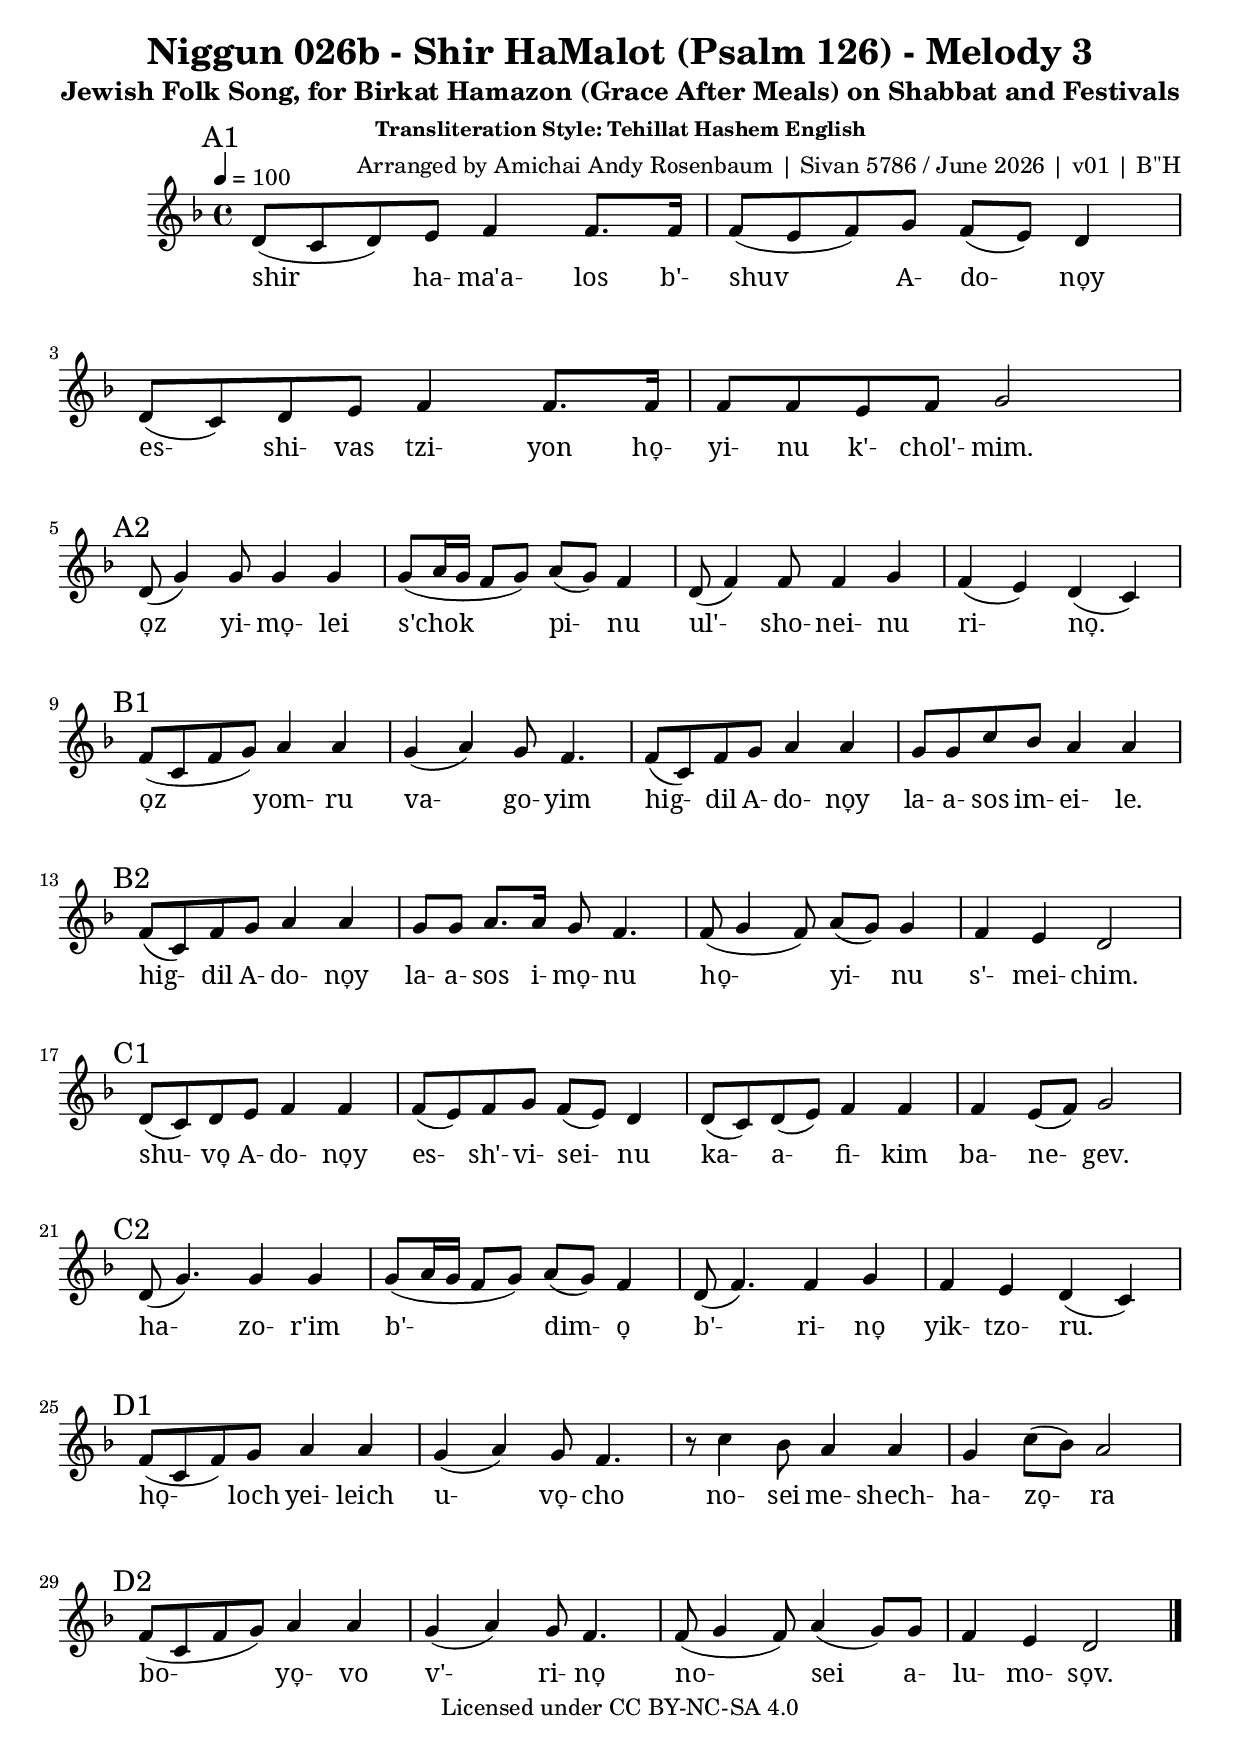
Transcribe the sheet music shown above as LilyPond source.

\version "2.24.4"



\header {
  title = "Niggun 026b - Shir HaMalot (Psalm 126) - Melody 3"
  subtitle = "Jewish Folk Song, for Birkat Hamazon (Grace After Meals) on Shabbat and Festivals"
  subsubtitle = "Transliteration Style: Tehillat Hashem English"
%   subsubtitle = "Transliteration Style: Modern Israeli"
  % subsubtitle = "Transliteration Style: ArtScroll Ashkenazi"
  arranger = "Arranged by Amichai Andy Rosenbaum | Sivan 5786 / June 2026 | v01 | B''H"
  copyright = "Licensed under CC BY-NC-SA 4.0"
}

upperA = \relative c' {
  \mark \markup { "A1" }
  % shir ha- ma'a- los b'- shuv A- do- no̞y
  % es- shi- vas tzi- yon ho̞- yi- nu k'- chol'- mim.
  | d8( c d) e f4 f8. f16
  | f8( e f) g f( e) d4
  | d8( c) d e f4 f8. f16
  | f8 f e f g2
  \break
  \mark \markup { "A2" }
  % o̞z yi- mo̞- lei s'chok pi- nu
  % ul'- sho- nei- nu ri- no̞.
  | d8( g4) g8 g4 g
  | g8( a16 g f8 g) a( g) f4
  | d8( f4) f8 f4 g
  | f4( e) d4( c)
}

upperB = \relative c' {
  \break
  \mark \markup { "B1" }
  % o̞z yom- ru va- go- yim
  % hig- dil A- do- no̞y la- a- sos im- ei- le.
  | f8( c f g) a4 a
  | g4( a) g8 f4. 
  | f8( c) f g a4 a
  | g8 g c bes a4 a
  \break
  \mark \markup { "B2" }
  % hig- dil A- do- no̞y la- a- sos i- mo̞- nu
  % ho̞- yi- nu s'- mei- chim.
  | f8( c) f g a4 a
  | g8 g a8. a16 g8 f4.
  | f8( g4 f8) a8( g) g4
  | f4 e d2
}

upperC = \relative c' {
  \break
  \mark \markup { "C1" }
  %   shu- vo̞ A- do- no̞y es- sh'- vi- sei- nu
  %   ka- a- fi- kim ba- ne- gev.
  | d8( c) d e f4 f4
  | f8( e) f g f( e) d4
  | d8( c) d( e) f4 f4
  | f4 e8( f) g2
  \break
  \mark \markup { "C2" }
  %   ha- zo- r'im b'- dim- o̞
  %   b'- ri- no̞ yik- tzo- ru.
  | d8( g4.) g4 g
  | g8( a16 g f8 g) a( g) f4
  | d8( f4.) f4 g
  | f4 e d4( c)
}

upperD = \relative c' {
  \break
  \mark \markup { "D1" }
  %   ho̞- loch yei- leich u- vo̞- cho
  %   no- sei me- shech- ha- zo̞- ra
  | f8( c f) g a4 a
  | g4( a) g8 f4. 
  | r8 c'4 bes8 a4 a
  | g4 c8( bes) a2
  \break
  \mark \markup { "D2" }
  %   bo- yo̞- vo v'- ri- no̞
  %   no- sei a- lu- mo- so̞v.
  | f8( c f g) a4 a
  | g4( a) g8 f4.
  | f8( g4 f8) a4( g8) g8
  | f4 e d2
}


% ======== %
% Sections %
% ======== %

sectionUpperA = {
  \upperA
  \upperB
  \upperC
  \upperD
  \fine
}

% ===== %
% Parts %
% ===== %

myTempo = \tempo 4 = 100

upper = {
  \clef treble
  \key d \minor
  \time 4/4
  \myTempo

  \sectionUpperA
}

upperMidi = \upper

% ==== %
% Text %
% ==== %



textA = \lyricmode {
  shir ha- ma'a- los b'- shuv A- do- no̞y
  es- shi- vas tzi- yon ho̞- yi- nu k'- chol'- mim.
  o̞z yi- mo̞- lei s'chok pi- nu
  ul'- sho- nei- nu ri- no̞.
}

textB = \lyricmode {
  o̞z yom- ru va- go- yim
  hig- dil A- do- no̞y la- a- sos im- ei- le.
  hig- dil A- do- no̞y la- a- sos i- mo̞- nu
  ho̞- yi- nu s'- mei- chim.
}

textC = \lyricmode {
  shu- vo̞ A- do- no̞y es- sh'- vi- sei- nu
  ka- a- fi- kim ba- ne- gev.
  ha- zo- r'im b'- dim- o̞
  b'- ri- no̞ yik- tzo- ru.
}

textD = \lyricmode {
  ho̞- loch yei- leich u- vo̞- cho
  no- sei me- shech- ha- zo̞- ra
  bo- yo̞- vo v'- ri- no̞
  no- sei a- lu- mo- so̞v.
}

% TODO: MI version

textAll = {
  \textA
  \textB
  \textC
  \textD
}

textAllMI = {
  % TODO: MI version
}

% ====== %
% Staves %
% ====== %

bodyVoice = \new Voice = "body" \upper

bodyVoiceMidi = \new Voice = "body" \upperMidi

staffUpper = \new Staff = upper {
  \set Staff.midiInstrument = #"cello" \bodyVoice
}

staffUpperMidi = \new Staff = upper {
  \set Staff.midiInstrument = #"cello" \bodyVoiceMidi
%   \bodyVoiceMidi
}

staffLyrics = \new Lyrics \with {
  alignBelowContext = "upper"
  \override VerticalAxisGroup.remove-empty = ##t
} \lyricsto "body" {
  \textAll
%   \textAllMI
}

theScore = {
  \new PianoStaff <<
    \staffUpper
    \staffLyrics
  >>
}

theScoreMidi = {
  \new PianoStaff <<
    \staffUpperMidi
  >>
}

\markup { \vspace #-2 }

\score {
%   \transpose d b, {
    \theScore
%   }
  \layout {
    ragged-last = ##f
    \context {
      \Lyrics
      \override LyricText.font-name = #"Garamond"
%       \override LyricText.font-name = #"Times New Roman,"
    }
 }
  % \midi { \context { \Score midiRepeatTypes #onlyRepeats } }
}


\paper {
  score-markup-spacing.basic-distance = #-3
  system-system-spacing.basic-distance = #10
  system-system-spacing.padding = #0.5
}

\score {
\unfoldRepeats {
  \transpose c' c  {
%     \transpose d b, {
      \theScoreMidi
%     }
  }
}
  \midi {
  }
}


\markup {
  \line {
    \hspace #15
    \column {
      \line { A song of ascents. When Hashem will return }
      \vspace #-0.05
      \line { the exiles of Zion, we will have been like dreamers. }
      \vspace #-0.05
      \line { Then our mouth will be filled with laughter, }
      \vspace #-0.05
      \line { and our tongue with songs of joy; }
      \vspace #-0.05
      \line { then will they say among the nations, }
      \vspace #-0.05
      \line { 'Hashem has done great things for these.' }
      \vspace #-0.05
      \line { Hashem has done great things for us; }
      \vspace #-0.05
      \line { we were joyful. }
      \vspace #-0.05
      \line { Hashem, return our exiles }
      \vspace #-0.05
      \line { as streams to arid soil. }
      \vspace #-0.05
      \line { Those who sow in tears }
      \vspace #-0.05
      \line { will reap with songs of joy. }
      \vspace #-0.05
      \line { He goes along weeping, }
      \vspace #-0.05
      \line { carrying the bag of seed; }
      \vspace #-0.05
      \line { he will surely return with songs of joy, }
      \vspace #-0.05
      \line { carrying his sheaves. }
      \vspace #-0.05
    }
    \hspace #2
    \column {
      \right-align {
        \fontsize #1.5 {
          \line { יי בְּשׁוּב הַמַּעֲלוֹת שִׁיר }
          \vspace #-0.05
          \line { כְּחֹלְמִים׃ הָיִינוּ צִיּוֹן אֶת־שִׁיבַת }
          \vspace #-0.05
          \line { פִּינוּ שְׂחוֹק יִמָּלֵא אָז }
          \vspace #-0.05
          \line { רִנָּה וּלְשׁוֹנֵנוּ }
          \vspace #-0.05
          \line { בַגּוֹיִם יֹאמְרוּ אָז }
          \vspace #-0.05
          \line { עִם־אֵלֶּה׃ לַעֲשׂוֹת יי הִגְדִּיל }
          \vspace #-0.05
          \line { עִמָּנוּ לַעֲשׂוֹת יי הִגְדִּיל }
          \vspace #-0.05
          \line { שְׂמֵחִים׃ הָיִינוּ }
          \vspace #-0.05
          \line { אֶת־שְׁבִיתֵנוּ יי שׁוּבָה }
          \vspace #-0.05
          \line { בַּנֶּגֶב׃ כַּאֲפִיקִים }
          \vspace #-0.05
          \line { בְּדִמְעָה הַזֹּרְעִים }
          \vspace #-0.05
          \line { יִקְצֹרוּ׃ בְּרִנָּה }
          \vspace #-0.05
          \line { וּבָכֹה יֵלֵךְ הָלוֹךְ }
          \vspace #-0.05
          \line { מֶשֶׁךְ־הַזָּרַע נֹשֵׂא }
          \vspace #-0.05
          \line { בְרִנָּה בֹּא־יָבֹא }
          \vspace #-0.05
          \line { אֲלֻמֹּתָיו׃ נֹשֵׂא }
          \vspace #-0.05
        }
      }
    }
  }
}



% \markup {
%   \fill-line {
%     \line { \tiny "Melody: https://www.chabad.org/multimedia/music_cdo/aid/692759/jewish/17-Shir-Hamalot-Song-3.htm" }
%   }
% }
